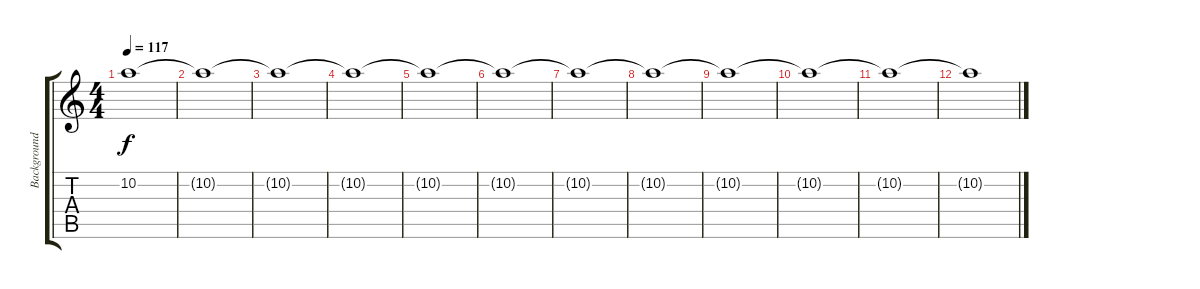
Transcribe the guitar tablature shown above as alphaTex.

\track ("Background Vocals" "Background") {instrument acousticguitarnylon}
\staff {score tabs}
\tuning (E4 B3 G3 D3 A2 E2) {hide}
\ts (4 4)
\tempo 117
\clef g2
\ks c
10.2{t}.1{dy f} |
10.2{t}.1 |
10.2{t}.1 |
10.2{t}.1 |
10.2{t}.1 |
10.2{t}.1 |
10.2{t}.1 |
10.2{t}.1 |
10.2{t}.1 |
10.2{t}.1 |
10.2{t}.1 |
10.2{t}.1
